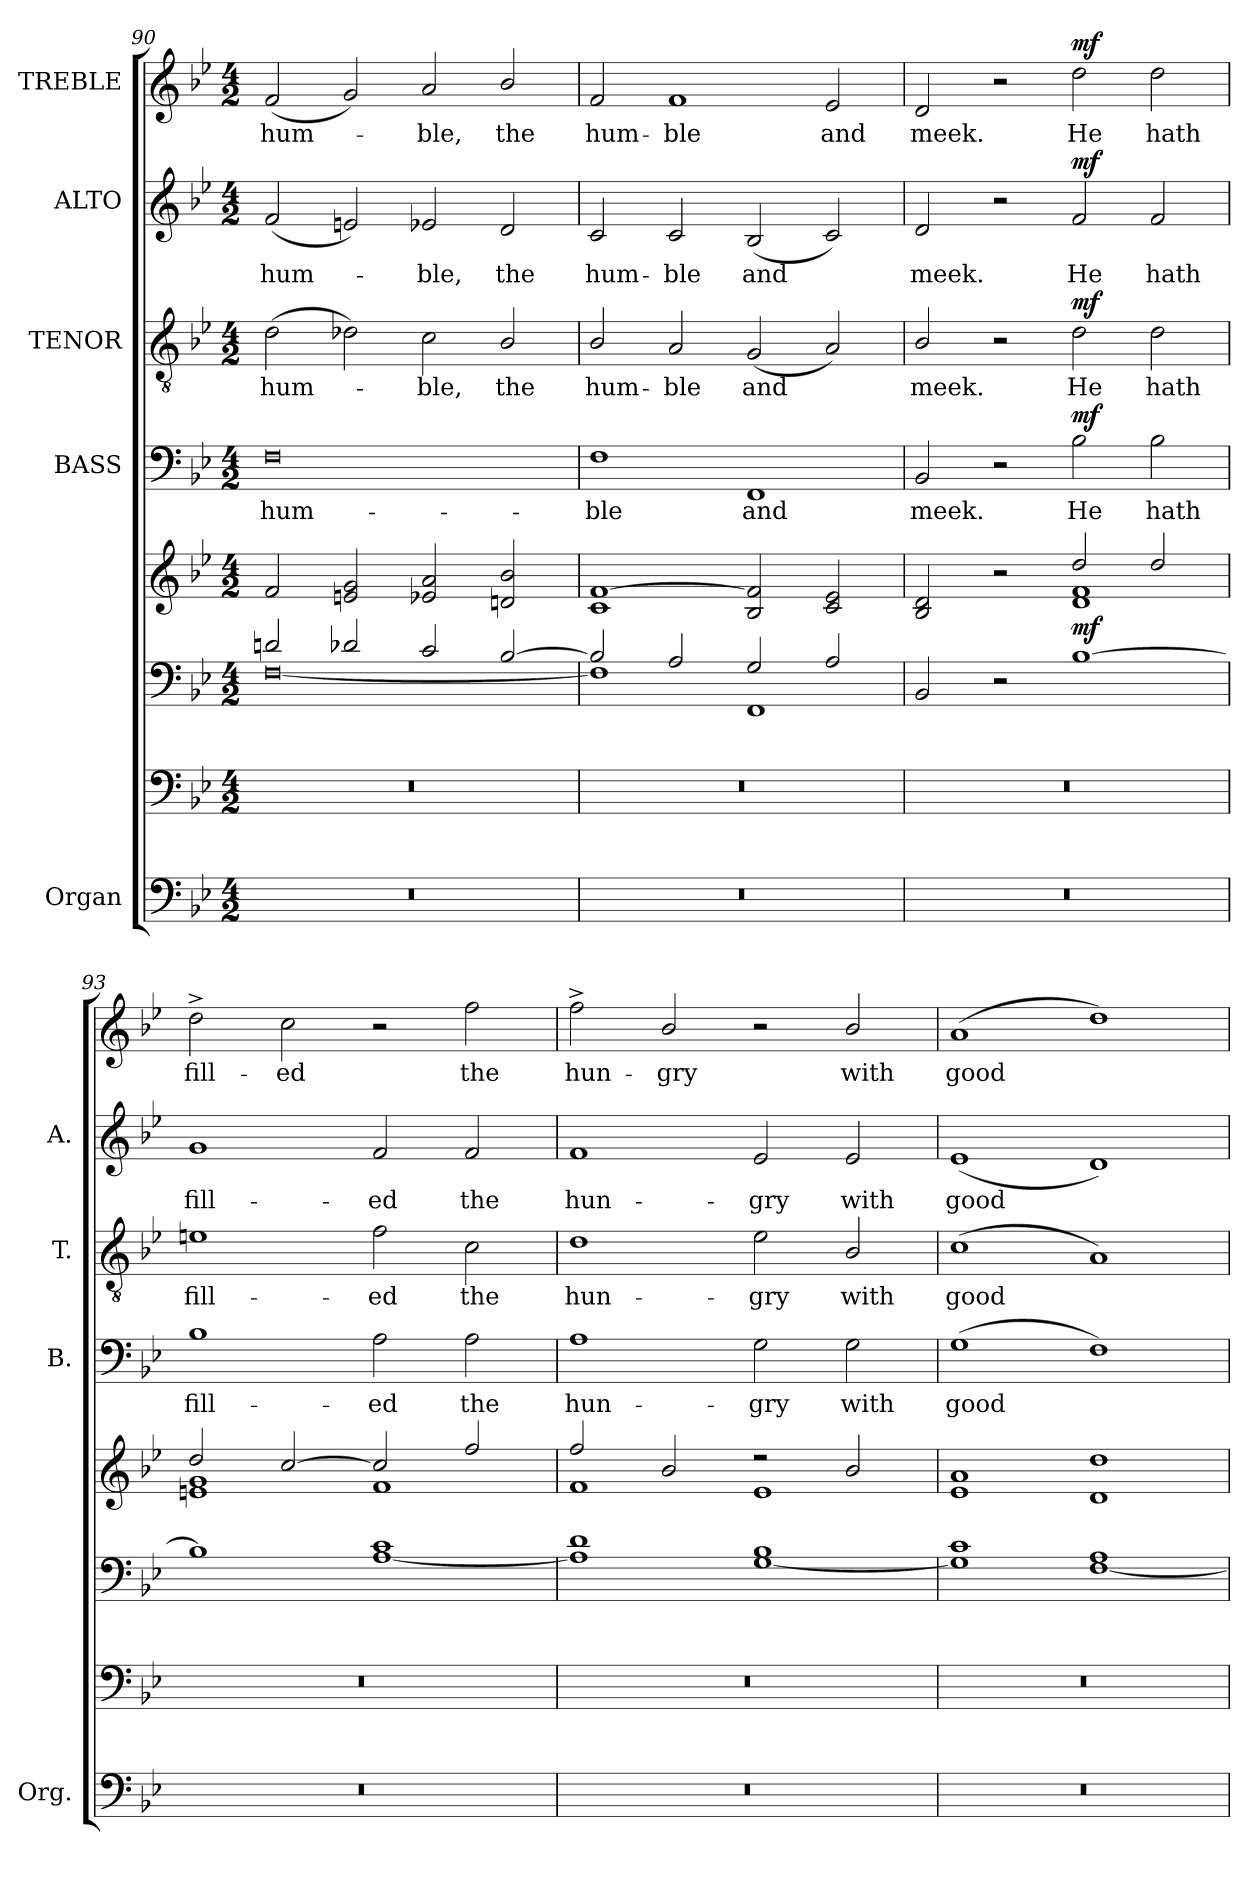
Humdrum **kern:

**kern	**kern	**kern	**kern	**dynam	**kern	**text	**dynam	**kern	**text	**dynam	**kern	**text	**dynam	**kern	**text	**dynam
*part5	*part5	*part5	*part5	*part5	*part4	*part4	*part4	*part3	*part3	*part3	*part2	*part2	*part2	*part1	*part1	*part1
*staff8	*staff7	*staff6	*staff5	*staff5/6/7/8	*staff4	*staff4	*staff4	*staff3	*staff3	*staff3	*staff2	*staff2	*staff2	*staff1	*staff1	*staff1
*I"Organ	*	*	*	*	*I"BASS	*	*	*I"TENOR	*	*	*I"ALTO	*	*	*I"TREBLE	*	*
*I'Org.	*	*	*	*	*I'B.	*	*	*I'T.	*	*	*I'A.	*	*	*	*	*
*clefF4	*clefF4	*clefF4	*clefG2	*	*clefF4	*	*	*clefGv2	*	*	*clefG2	*	*	*clefG2	*	*
*	*	*	*	*	*	*	*	*ITrd7c12	*	*	*	*	*	*	*	*
*k[b-e-]	*k[b-e-]	*k[b-e-]	*k[b-e-]	*	*k[b-e-]	*	*	*k[b-e-]	*	*	*k[b-e-]	*	*	*k[b-e-]	*	*
*B-:	*B-:	*B-:	*B-:	*	*B-:	*	*	*B-:	*	*	*B-:	*	*	*B-:	*	*
*M4/2	*M4/2	*M4/2	*M4/2	*	*M4/2	*	*	*M4/2	*	*	*M4/2	*	*	*M4/2	*	*
=90	=90	=90	=90	=90	=90	=90	=90	=90	=90	=90	=90	=90	=90	=90	=90	=90
!LO:N:vis=1	!LO:N:vis=1	!	!	!	!	!	!	!	!	!	!	!	!	!	!	!
*	*	*^	*	*	*	*	*	*	*	*	*	*	*	*	*	*
!	!	!	!	!	!	!	!LO:LY:b:color=#000000	!	!	!	!	!	!	!	!	!	!
!	!	!	!	!	!	!	!	!	!	!LO:LY:b:color=#000000	!	!	!	!	!	!	!
!	!	!	!	!	!	!	!	!	!	!	!	!	!LO:LY:b:color=#000000	!	!	!	!
!	!	!	!	!	!	!	!	!	!	!	!	!	!	!	!	!LO:LY:b:color=#000000	!
0r	0r	2dni/	[0Fi	2fi/	.	0Fi	hum-	.	(2Di\	hum-	.	(2fi/	hum-	.	(2fi/	hum-	.
.	.	2d-Xi/	.	2eni/ 2gi	.	.	.	.	2D-Xi\)	.	.	2eni/)	.	.	2gi/)	.	.
!	!	!	!	!	!	!	!	!	!	!LO:LY:b:color=#000000	!	!	!	!	!	!	!
!	!	!	!	!	!	!	!	!	!	!	!	!	!LO:LY:b:color=#000000	!	!	!	!
!	!	!	!	!	!	!	!	!	!	!	!	!	!	!	!	!LO:LY:b:color=#000000	!
.	.	2ci/	.	2e-Xi/ 2ai	.	.	.	.	2Ci\	-ble,	.	2e-Xi/	-ble,	.	2ai/	-ble,	.
!	!	!	!	!	!	!	!	!	!	!LO:LY:b:color=#000000	!	!	!	!	!	!	!
!	!	!	!	!	!	!	!	!	!	!	!	!	!LO:LY:b:color=#000000	!	!	!	!
!	!	!	!	!	!	!	!	!	!	!	!	!	!	!	!	!LO:LY:b:color=#000000	!
.	.	[2B-i/	.	2dni/ 2b-i	.	.	.	.	2BB-i/	the	.	2di/	the	.	2b-i/	the	.
=91	=91	=91	=91	=91	=91	=91	=91	=91	=91	=91	=91	=91	=91	=91	=91	=91	=91
!LO:N:vis=1	!LO:N:vis=1	!	!	!	!	!	!	!	!	!	!	!	!	!	!	!	!
!	!	!	!	!	!	!	!LO:LY:b:color=#000000	!	!	!	!	!	!	!	!	!	!
!	!	!	!	!	!	!	!	!	!	!LO:LY:b:color=#000000	!	!	!	!	!	!	!
!	!	!	!	!	!	!	!	!	!	!	!	!	!LO:LY:b:color=#000000	!	!	!	!
!	!	!	!	!	!	!	!	!	!	!	!	!	!	!	!	!LO:LY:b:color=#000000	!
0r	0r	2B-i/]	1Fi]	1ci [1fi	.	1Fi	-ble	.	2BB-i/	hum-	.	2ci/	hum-	.	2fi/	hum-	.
!	!	!	!	!	!	!	!	!	!	!LO:LY:b:color=#000000	!	!	!	!	!	!	!
!	!	!	!	!	!	!	!	!	!	!	!	!	!LO:LY:b:color=#000000	!	!	!	!
!	!	!	!	!	!	!	!	!	!	!	!	!	!	!	!	!LO:LY:b:color=#000000	!
.	.	2Ai/	.	.	.	.	.	.	2AAi/	-ble	.	2ci/	-ble	.	1fi	-ble	.
!	!	!	!	!	!	!	!LO:LY:b:color=#000000	!	!	!	!	!	!	!	!	!	!
!	!	!	!	!	!	!	!	!	!	!LO:LY:b:color=#000000	!	!	!	!	!	!	!
!	!	!	!	!	!	!	!	!	!	!	!	!	!LO:LY:b:color=#000000	!	!	!	!
.	.	2Gi/	1FFi	2B-i/ 2fi]	.	1FFi	and	.	(2GGi/	and	.	(2B-i/	and	.	.	.	.
!	!	!	!	!	!	!	!	!	!	!	!	!	!	!	!	!LO:LY:b:color=#000000	!
.	.	2Ai/	.	2ci/ 2e-i	.	.	.	.	2AAi/)	.	.	2ci/)	.	.	2e-i/	and	.
*	*	*v	*v	*	*	*	*	*	*	*	*	*	*	*	*	*	*
!!LO:LB:g=z
=92	=92	=92	=92	=92	=92	=92	=92	=92	=92	=92	=92	=92	=92	=92	=92	=92
!LO:N:vis=1	!LO:N:vis=1	!	!	!	!	!	!	!	!	!	!	!	!	!	!	!
*	*	*	*^	*	*	*	*	*	*	*	*	*	*	*	*	*
!	!	!	!	!	!	!	!LO:LY:b:color=#000000	!	!	!	!	!	!	!	!	!	!
!	!	!	!	!	!	!	!	!	!	!LO:LY:b:color=#000000	!	!	!	!	!	!	!
!	!	!	!	!	!	!	!	!	!	!	!	!	!LO:LY:b:color=#000000	!	!	!	!
!	!	!	!	!	!	!	!	!	!	!	!	!	!	!	!	!LO:LY:b:color=#000000	!
0r	0r	2BB-i/	2B-i/ 2di	1ryy	.	2BB-i/	meek.	.	2BB-i/	meek.	.	2di/	meek.	.	2di/	meek.	.
.	.	2r	2r	.	.	2r	.	.	2r	.	.	2r	.	.	2r	.	.
!	!	!	!	!	!	!	!LO:LY:b:color=#000000	!	!	!	!	!	!	!	!	!	!
!	!	!	!	!	!	!	!	!	!	!LO:LY:b:color=#000000	!	!	!	!	!	!	!
!	!	!	!	!	!	!	!	!	!	!	!	!	!LO:LY:b:color=#000000	!	!	!	!
!	!	!	!	!	!	!	!	!	!	!	!	!	!	!	!	!LO:LY:b:color=#000000	!
.	.	[1B-i	2ddi/	1di 1fi	mf	2B-i\	He	mf	2Di\	He	mf	2fi/	He	mf	2ddi\	He	mf
!	!	!	!	!	!	!	!LO:LY:b:color=#000000	!	!	!	!	!	!	!	!	!	!
!	!	!	!	!	!	!	!	!	!	!LO:LY:b:color=#000000	!	!	!	!	!	!	!
!	!	!	!	!	!	!	!	!	!	!	!	!	!LO:LY:b:color=#000000	!	!	!	!
!	!	!	!	!	!	!	!	!	!	!	!	!	!	!	!	!LO:LY:b:color=#000000	!
.	.	.	2ddi/	.	.	2B-i\	hath	.	2Di\	hath	.	2fi/	hath	.	2ddi\	hath	.
=93	=93	=93	=93	=93	=93	=93	=93	=93	=93	=93	=93	=93	=93	=93	=93	=93	=93
!LO:N:vis=1	!LO:N:vis=1	!	!	!	!	!	!	!	!	!	!	!	!	!	!	!	!
!	!	!	!	!	!	!	!LO:LY:b:color=#000000	!	!	!	!	!	!	!	!	!	!
!	!	!	!	!	!	!	!	!	!	!LO:LY:b:color=#000000	!	!	!	!	!	!	!
!	!	!	!	!	!	!	!	!	!	!	!	!	!LO:LY:b:color=#000000	!	!	!	!
!	!	!	!	!	!	!	!	!	!	!	!	!	!	!	!	!LO:LY:b:color=#000000	!
0r	0r	1B-i]	2ddi/	1eni 1gi	.	1B-i	fill-	.	1Eni	fill-	.	1gi	fill-	.	2dd^i\	fill-	.
!	!	!	!	!	!	!	!	!	!	!	!	!	!	!	!	!LO:LY:b:color=#000000	!
.	.	.	[2cci/	.	.	.	.	.	.	.	.	.	.	.	2cci\	-ed	.
!	!	!	!	!	!	!	!LO:LY:b:color=#000000	!	!	!	!	!	!	!	!	!	!
!	!	!	!	!	!	!	!	!	!	!LO:LY:b:color=#000000	!	!	!	!	!	!	!
!	!	!	!	!	!	!	!	!	!	!	!	!	!LO:LY:b:color=#000000	!	!	!	!
.	.	[1Ai 1ci	2cci/]	1fi	.	2Ai\	-ed	.	2Fi\	-ed	.	2fi/	-ed	.	2r	.	.
!	!	!	!	!	!	!	!LO:LY:b:color=#000000	!	!	!	!	!	!	!	!	!	!
!	!	!	!	!	!	!	!	!	!	!LO:LY:b:color=#000000	!	!	!	!	!	!	!
!	!	!	!	!	!	!	!	!	!	!	!	!	!LO:LY:b:color=#000000	!	!	!	!
!	!	!	!	!	!	!	!	!	!	!	!	!	!	!	!	!LO:LY:b:color=#000000	!
.	.	.	2ffi/	.	.	2Ai\	the	.	2Ci\	the	.	2fi/	the	.	2ffi\	the	.
=94	=94	=94	=94	=94	=94	=94	=94	=94	=94	=94	=94	=94	=94	=94	=94	=94	=94
!LO:N:vis=1	!LO:N:vis=1	!	!	!	!	!	!	!	!	!	!	!	!	!	!	!	!
!	!	!	!	!	!	!	!LO:LY:b:color=#000000	!	!	!	!	!	!	!	!	!	!
!	!	!	!	!	!	!	!	!	!	!LO:LY:b:color=#000000	!	!	!	!	!	!	!
!	!	!	!	!	!	!	!	!	!	!	!	!	!LO:LY:b:color=#000000	!	!	!	!
!	!	!	!	!	!	!	!	!	!	!	!	!	!	!	!	!LO:LY:b:color=#000000	!
0r	0r	1Ai] 1di	2ffi/	1fi	.	1Ai	hun-	.	1Di	hun-	.	1fi	hun-	.	2ff^i\	hun-	.
!	!	!	!	!	!	!	!	!	!	!	!	!	!	!	!	!LO:LY:b:color=#000000	!
.	.	.	2b-i/	.	.	.	.	.	.	.	.	.	.	.	2b-i/	-gry	.
!	!	!	!	!	!	!	!LO:LY:b:color=#000000	!	!	!	!	!	!	!	!	!	!
!	!	!	!	!	!	!	!	!	!	!LO:LY:b:color=#000000	!	!	!	!	!	!	!
!	!	!	!	!	!	!	!	!	!	!	!	!	!LO:LY:b:color=#000000	!	!	!	!
.	.	[1Gi 1B-i	2r	1e-i	.	2Gi\	-gry	.	2E-i\	-gry	.	2e-i/	-gry	.	2r	.	.
!	!	!	!	!	!	!	!LO:LY:b:color=#000000	!	!	!	!	!	!	!	!	!	!
!	!	!	!	!	!	!	!	!	!	!LO:LY:b:color=#000000	!	!	!	!	!	!	!
!	!	!	!	!	!	!	!	!	!	!	!	!	!LO:LY:b:color=#000000	!	!	!	!
!	!	!	!	!	!	!	!	!	!	!	!	!	!	!	!	!LO:LY:b:color=#000000	!
.	.	.	2b-i/	.	.	2Gi\	with	.	2BB-i/	with	.	2e-i/	with	.	2b-i/	with	.
*	*	*	*v	*v	*	*	*	*	*	*	*	*	*	*	*	*	*
=95	=95	=95	=95	=95	=95	=95	=95	=95	=95	=95	=95	=95	=95	=95	=95	=95
!LO:N:vis=1	!LO:N:vis=1	!	!	!	!	!	!	!	!	!	!	!	!	!	!	!
!	!	!	!	!	!	!LO:LY:b:color=#000000	!	!	!	!	!	!	!	!	!	!
!	!	!	!	!	!	!	!	!	!LO:LY:b:color=#000000	!	!	!	!	!	!	!
!	!	!	!	!	!	!	!	!	!	!	!	!LO:LY:b:color=#000000	!	!	!	!
!	!	!	!	!	!	!	!	!	!	!	!	!	!	!	!LO:LY:b:color=#000000	!
0r	0r	1Gi] 1ci	1e-i 1ai	.	(1Gi	good	.	(1Ci	good	.	(1e-i	good	.	(1ai	good	.
.	.	[1Fi 1Ai	1di 1ddi	.	1Fi)	.	.	1AAi)	.	.	1di)	.	.	1ddi)	.	.
=	=	=	=	=	=	=	=	=	=	=	=	=	=	=	=	=
*-	*-	*-	*-	*-	*-	*-	*-	*-	*-	*-	*-	*-	*-	*-	*-	*-
